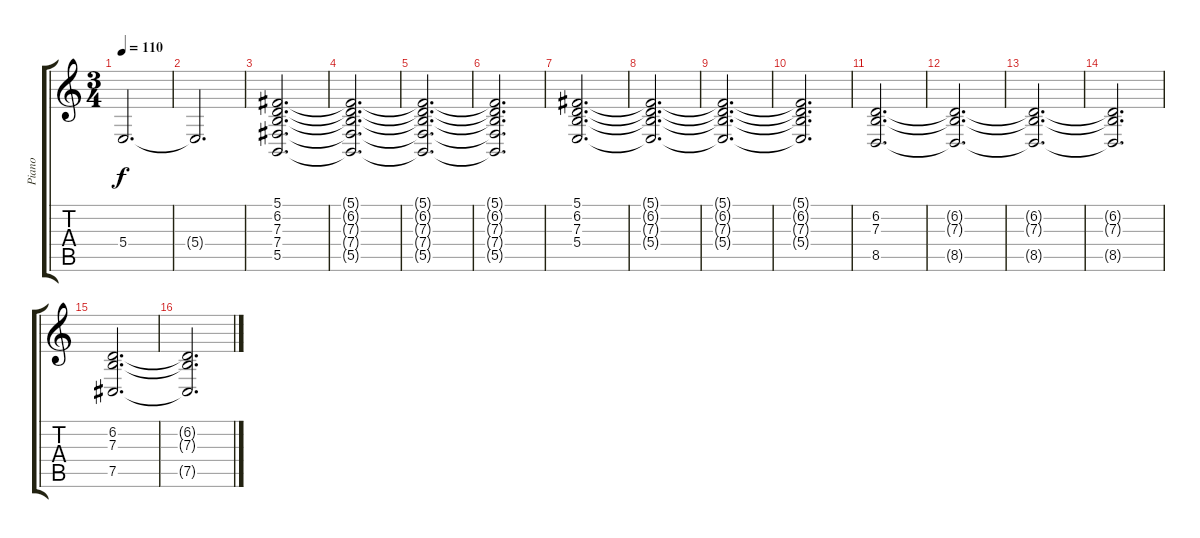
\track ("Piano" "Piano") {instrument brightacousticpiano}
\staff {score tabs}
\tuning (Db4 Ab3 E3 B2 Gb2 B1) {hide}
\ts (3 4)
\tempo 110
\clef g2
\ks c
5.4.2{d dy f} |
5.4{t}.2{d} |
(5.1 6.2 7.3 7.4 5.5).2{d} |
(5.1{t} 6.2{t} 7.3{t} 7.4{t} 5.5{t}).2{d} |
(5.1{t} 6.2{t} 7.3{t} 7.4{t} 5.5{t}).2{d} |
(5.1{t} 6.2{t} 7.3{t} 7.4{t} 5.5{t}).2{d} |
(5.1 6.2 7.3 5.4).2{d} |
(5.1{t} 6.2{t} 7.3{t} 5.4{t}).2{d} |
(5.1{t} 6.2{t} 7.3{t} 5.4{t}).2{d} |
(5.1{t} 6.2{t} 7.3{t} 5.4{t}).2{d} |
(6.2 7.3 8.5).2{d} |
(6.2{t} 7.3{t} 8.5{t}).2{d} |
(6.2{t} 7.3{t} 8.5{t}).2{d} |
(6.2{t} 7.3{t} 8.5{t}).2{d} |
(6.2 7.3 7.5).2{d} |
(6.2{t} 7.3{t} 7.5{t}).2{d}
